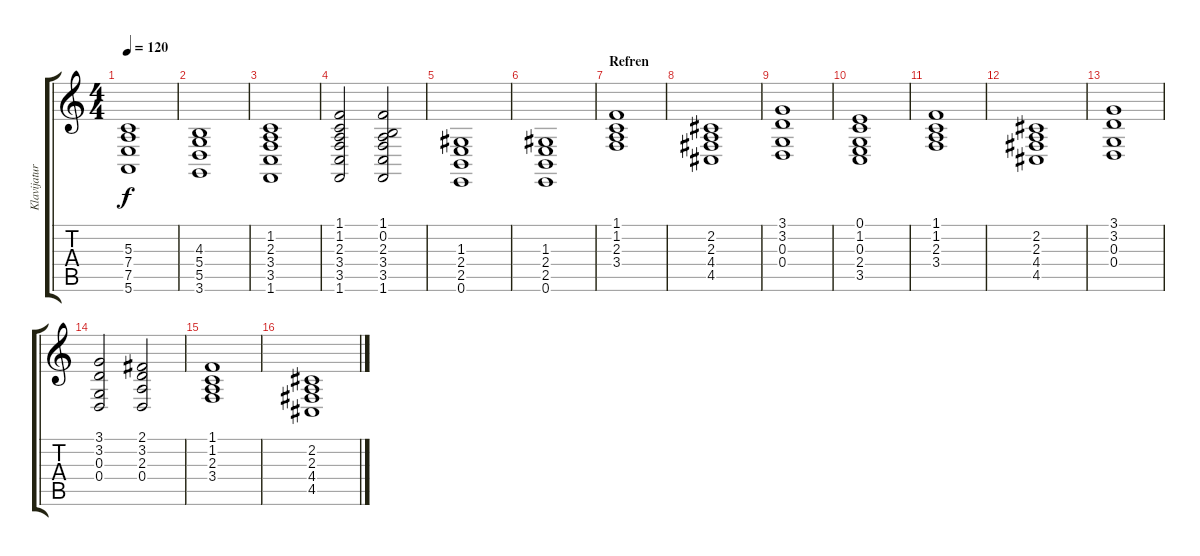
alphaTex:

\track ("Klavijature 2" "Klavijatur") {instrument drawbarorgan}
\staff {score tabs}
\tuning (E4 B3 G3 D3 A2 E2) {hide}
\ts (4 4)
\tempo 120
\clef g2
\ks c
(5.3 7.4 7.5 5.6).1{dy f} |
(4.3 5.4 5.5 3.6).1 |
(1.2 2.3 3.4 3.5 1.6).1 |
(1.1 1.2 2.3 3.4 3.5 1.6).2 (1.1 0.2 2.3 3.4 3.5 1.6).2 |
(1.3 2.4 2.5 0.6).1 |
(1.3 2.4 2.5 0.6).1 |
\section ("" "Refren")
(1.1 1.2 2.3 3.4).1 |
(2.2 2.3 4.4 4.5).1 |
(3.1 3.2 0.3 0.4).1 |
(0.1 1.2 0.3 2.4 3.5).1 |
(1.1 1.2 2.3 3.4).1 |
(2.2 2.3 4.4 4.5).1 |
(3.1 3.2 0.3 0.4).1 |
(3.1 3.2 0.3 0.4).2 (2.1 3.2 2.3 0.4).2 |
(1.1 1.2 2.3 3.4).1 |
(2.2 2.3 4.4 4.5).1
